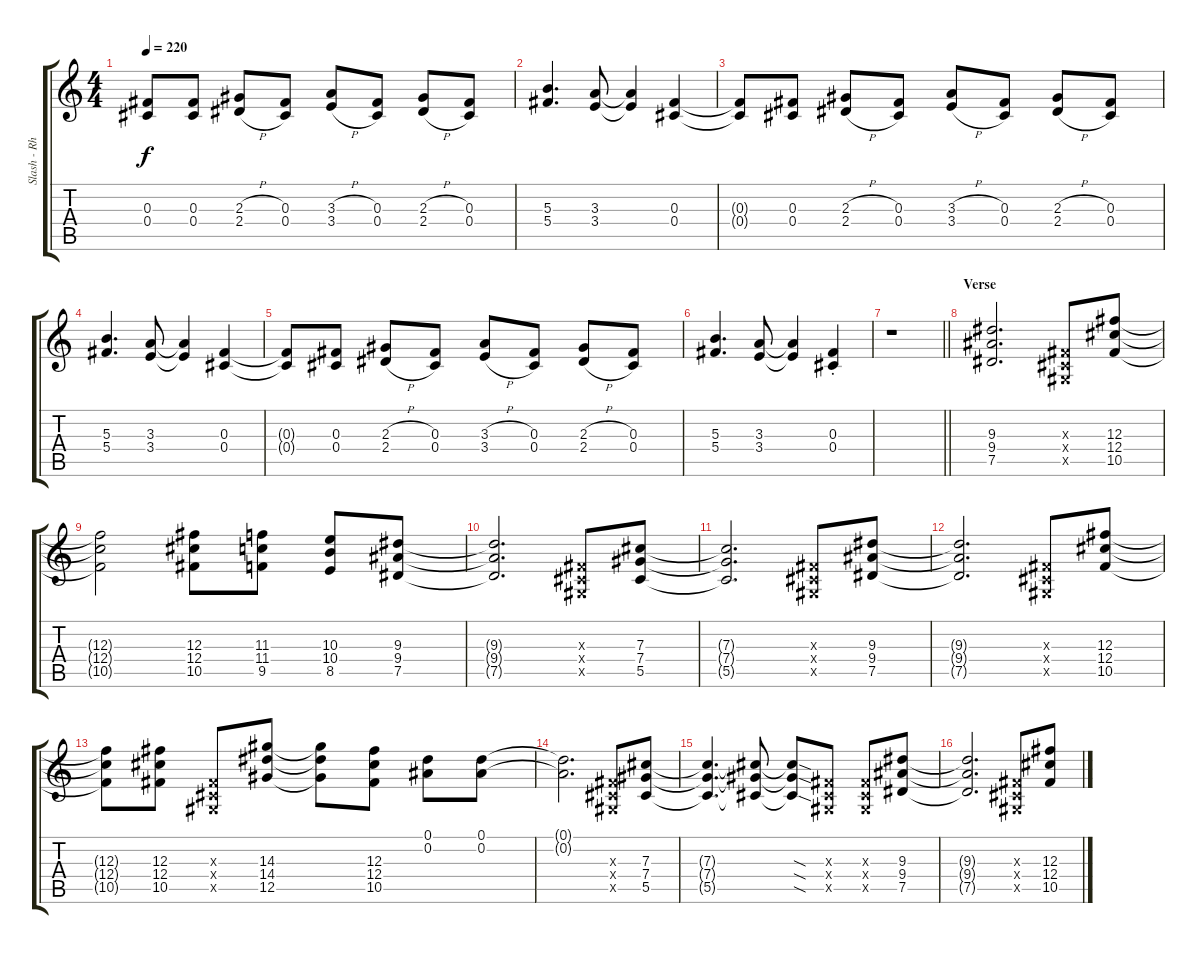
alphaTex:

\track ("Slash - Rhytm Guitar" "Slash - Rh") {instrument distortionguitar}
\staff {score tabs}
\tuning (Eb4 Bb3 Gb3 Db3 Ab2 Eb2) {hide}
\ts (4 4)
\tempo 220
\clef g2
\ks c
(0.3{t} 0.4{t}).8{dy f} (0.3 0.4).8 (2.3{h} 2.4{h}).8 (0.3 0.4).8 (3.3{h} 3.4{h}).8 (0.3 0.4).8 (2.3{h} 2.4{h}).8 (0.3 0.4).8 |
(5.3 5.4).4{d} (3.3 3.4).8 (3.3{t} 3.4{t}).4 (0.3 0.4).4 |
(0.3{t} 0.4{t}).8 (0.3 0.4).8 (2.3{h} 2.4{h}).8 (0.3 0.4).8 (3.3{h} 3.4{h}).8 (0.3 0.4).8 (2.3{h} 2.4{h}).8 (0.3 0.4).8 |
(5.3 5.4).4{d} (3.3 3.4).8 (3.3{t} 3.4{t}).4 (0.3 0.4).4 |
(0.3{t} 0.4{t}).8 (0.3 0.4).8 (2.3{h} 2.4{h}).8 (0.3 0.4).8 (3.3{h} 3.4{h}).8 (0.3 0.4).8 (2.3{h} 2.4{h}).8 (0.3 0.4).8 |
(5.3 5.4).4{d} (3.3 3.4).8 (3.3{t} 3.4{t}).4 (0.3{st} 0.4{st}).4 |
\barLineRight lightlight
r.1 |
\section ("" "Verse")
(9.3 9.4 7.5).2{d} (0.3{x} 0.4{x} 0.5{x}).8 (12.3 12.4 10.5).8 |
(12.3{t} 12.4{t} 10.5{t}).2 (12.3 12.4 10.5).8 (11.3 11.4 9.5).8 (10.3 10.4 8.5).8 (9.3 9.4 7.5).8 |
(9.3{t} 9.4{t} 7.5{t}).2{d} (0.3{x} 0.4{x} 0.5{x}).8 (7.3 7.4 5.5).8 |
(7.3{t} 7.4{t} 5.5{t}).2{d} (0.3{x} 0.4{x} 0.5{x}).8 (9.3 9.4 7.5).8 |
(9.3{t} 9.4{t} 7.5{t}).2{d} (0.3{x} 0.4{x} 0.5{x}).8 (12.3 12.4 10.5).8 |
(12.3{t} 12.4{t} 10.5{t}).8 (12.3 12.4 10.5).8 (0.3{x} 0.4{x} 0.5{x}).8 (14.3 14.4 12.5).8 (14.3{t} 14.4{t} 12.5{t}).8 (12.3 12.4 10.5).8 (0.1 0.2).8 (0.1 0.2).8 |
(0.1{t} 0.2{t}).2{d} (0.3{x} 0.4{x} 0.5{x}).8 (7.3 7.4 5.5).8 |
(7.3{t} 7.4{t} 5.5{t}).4{d} (7.3{t} 7.4{t} 5.5{t}).8 (7.3{sod t} 7.4{sod t} 5.5{sod t}).8 (0.3{x} 0.4{x} 0.5{x}).8 (0.3{x} 0.4{x} 0.5{x}).8 (9.3 9.4 7.5).8 |
(9.3{t} 9.4{t} 7.5{t}).2{d} (0.3{x} 0.4{x} 0.5{x}).8 (12.3 12.4 10.5).8
